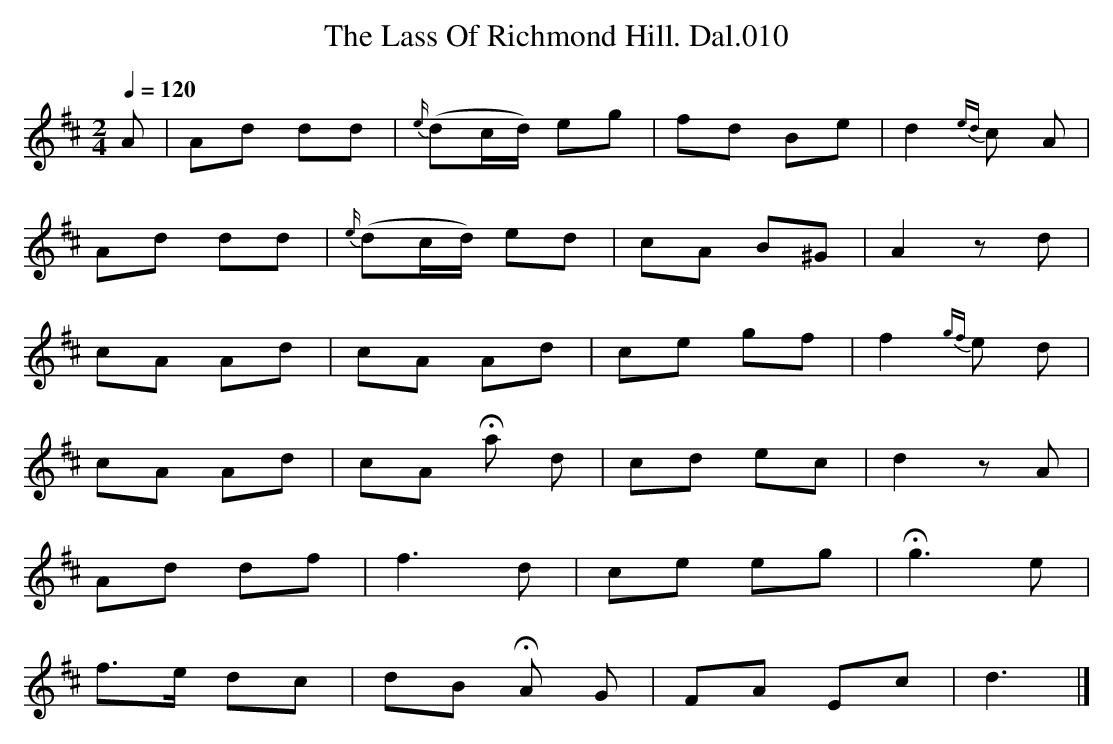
X:1
T:Lass Of Richmond Hill. Dal.010, The
M:2/4
L:1/8
Q:1/4=120
K:D
A|Ad dd| {e/}(dc/d/) eg| fd Be| d2{ed}c A |
Ad dd| {e/}(dc/d/) ed| cA B^G| A2zd |
cA Ad| cA Ad|ce gf| f2 {gf} e d|
cA Ad| cA !fermata!a d| cd ec| d2 zA |
Ad df| f3d | ce eg| !fermata!g3e|
f>e dc| dB !fermata!A G| FA Ec| d3|]
